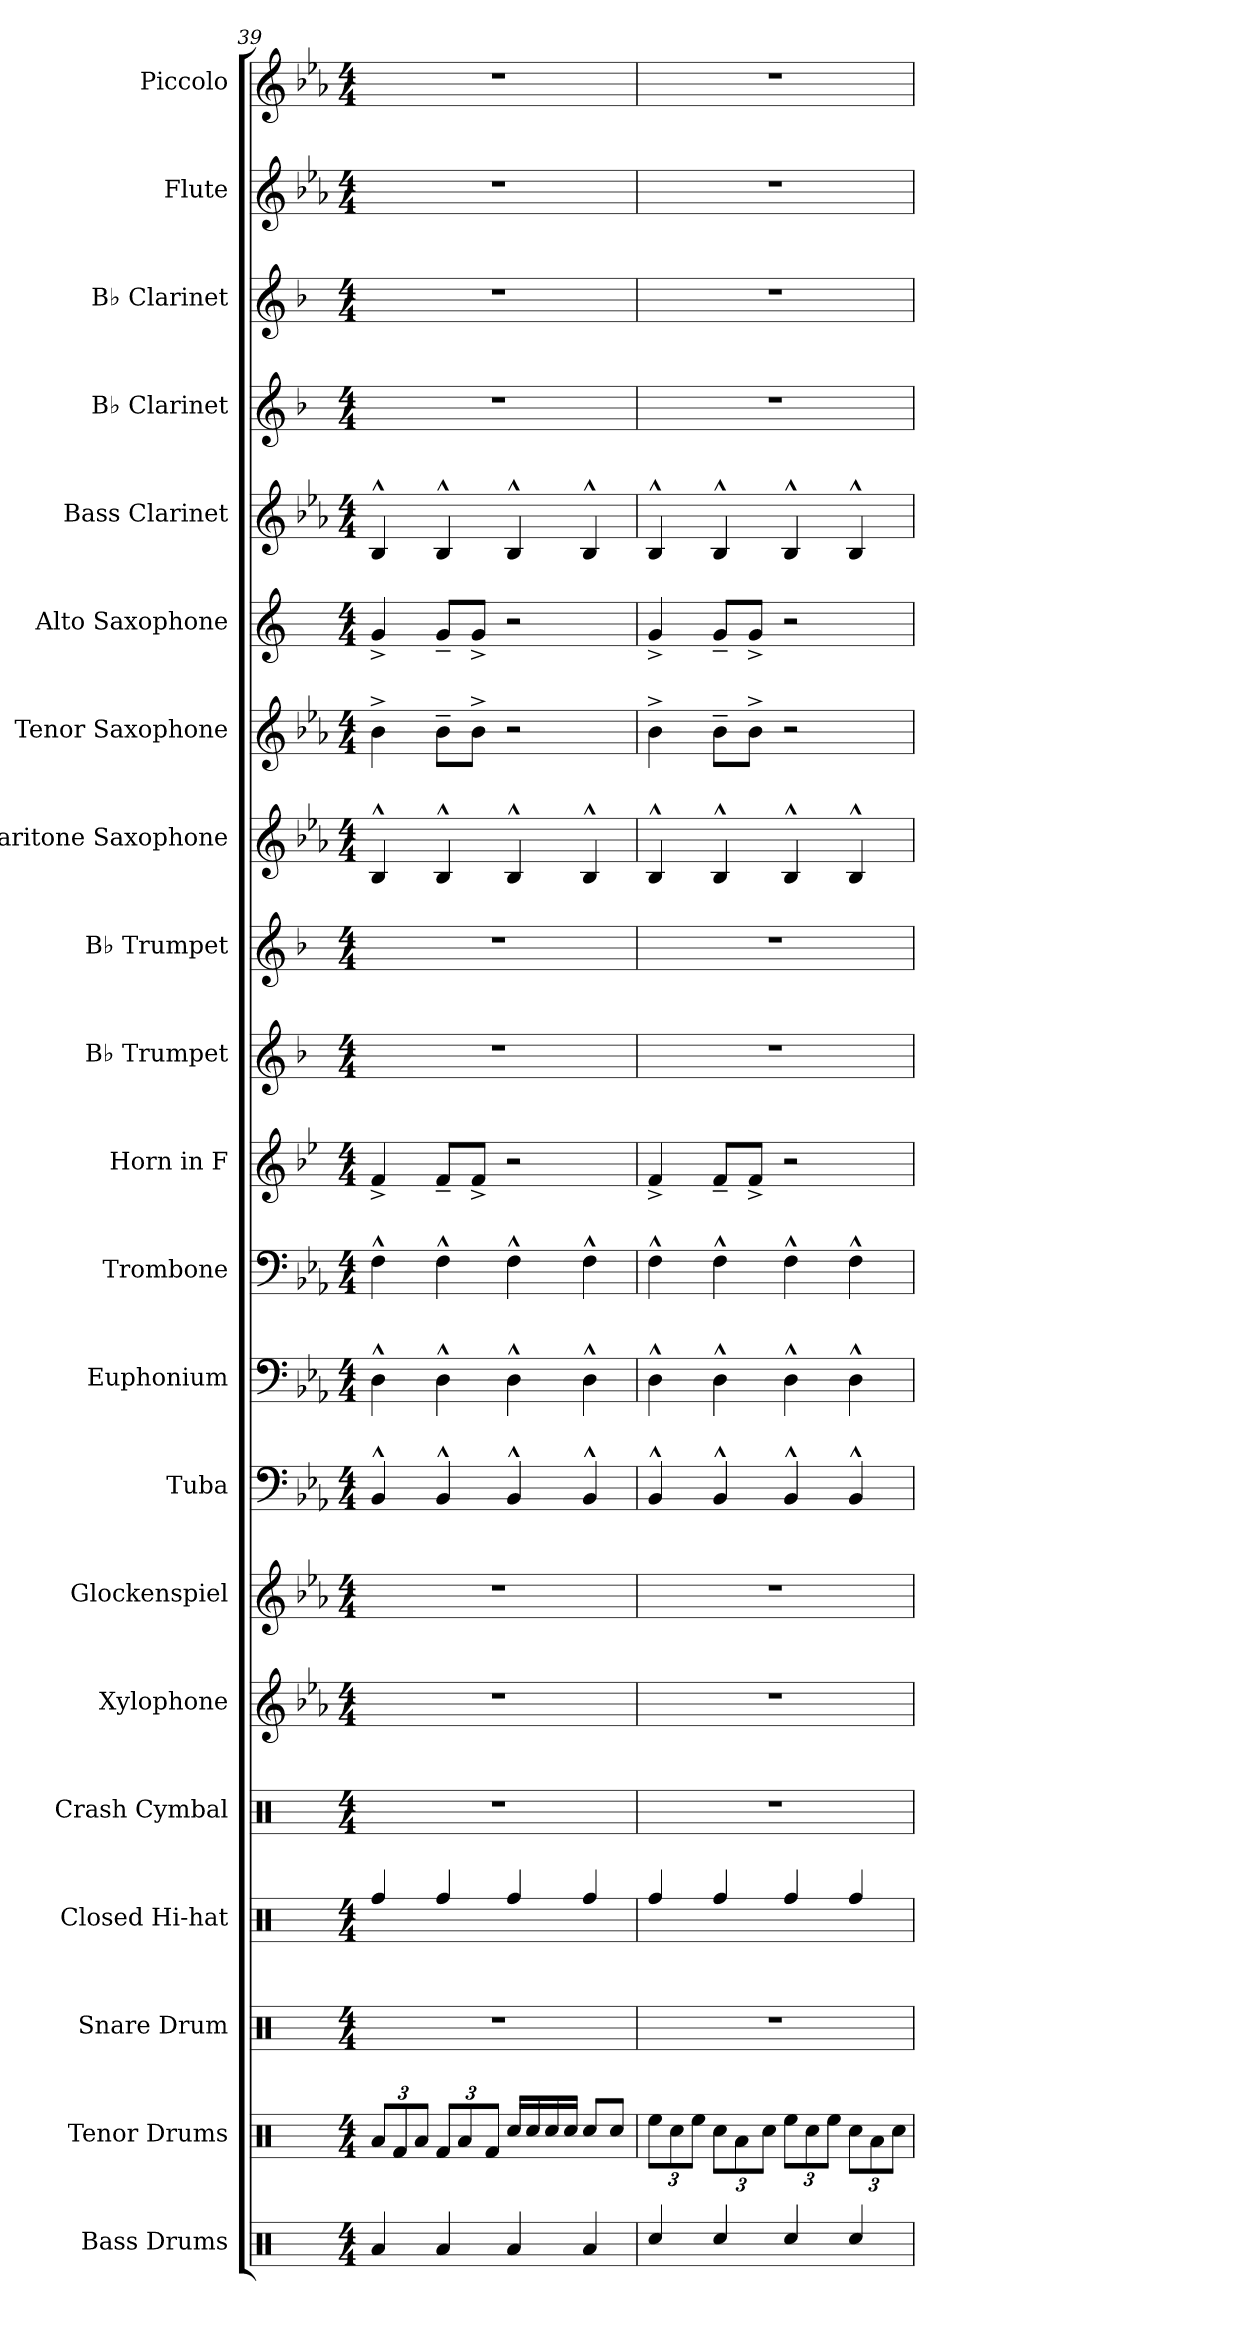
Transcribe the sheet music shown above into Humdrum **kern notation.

**kern	**kern	**kern	**kern	**kern	**kern	**kern	**kern	**kern	**kern	**kern	**kern	**kern	**kern	**kern	**kern	**kern	**kern	**kern	**kern	**kern
*part21	*part20	*part19	*part18	*part17	*part16	*part15	*part14	*part13	*part12	*part11	*part10	*part9	*part8	*part7	*part6	*part5	*part4	*part3	*part2	*part1
*staff21	*staff20	*staff19	*staff18	*staff17	*staff16	*staff15	*staff14	*staff13	*staff12	*staff11	*staff10	*staff9	*staff8	*staff7	*staff6	*staff5	*staff4	*staff3	*staff2	*staff1
*I"Bass Drums	*I"Tenor Drums	*I"Snare Drum	*I"Closed Hi-hat	*I"Crash Cymbal	*I"Xylophone	*I"Glockenspiel	*I"Tuba	*I"Euphonium	*I"Trombone	*I"Horn in F	*I"B♭ Trumpet	*I"B♭ Trumpet	*I"Baritone Saxophone	*I"Tenor Saxophone	*I"Alto Saxophone	*I"Bass Clarinet	*I"B♭ Clarinet	*I"B♭ Clarinet	*I"Flute	*I"Piccolo
*I'B.D.	*I'T.D.	*I'S.D.	*I'Hi-hat	*I'Cr. Cym.	*I'Xyl.	*I'Glk.	*I'Tba.	*I'Euph.	*I'Tbn.	*	*I'B♭ Tpt.	*I'B♭ Tpt.	*I'Bar. Sax.	*I'T. Sax.	*I'A. Sax.	*I'B. Cl.	*I'B♭ Cl.	*I'B♭ Cl.	*I'Fl.	*I'Picc.
!!LO:PB:g=z
*clefX	*clefX	*clefX	*clefX	*clefX	*clefG2	*clefG2	*clefF4	*clefF4	*clefF4	*clefG2	*clefG2	*clefG2	*clefG2	*clefG2	*clefG2	*clefG2	*clefG2	*clefG2	*clefG2	*clefG2
*	*	*	*	*	*ITrd-7c-12	*ITrd-14c-24	*	*	*	*ITrd4c7	*ITrd1c2	*ITrd1c2	*ITrd12c21	*ITrd8c14	*ITrd5c9	*ITrd8c14	*ITrd1c2	*ITrd1c2	*	*ITrd-7c-12
*k[]	*k[]	*k[]	*k[]	*k[]	*k[b-e-a-]	*k[b-e-a-]	*k[b-e-a-]	*k[b-e-a-]	*k[b-e-a-]	*k[b-e-a-]	*k[b-e-a-]	*k[b-e-a-]	*k[b-e-a-]	*k[b-e-a-]	*k[b-e-a-]	*k[b-e-a-]	*k[b-e-a-]	*k[b-e-a-]	*k[b-e-a-]	*k[b-e-a-]
*M4/4	*M4/4	*M4/4	*M4/4	*M4/4	*M4/4	*M4/4	*M4/4	*M4/4	*M4/4	*M4/4	*M4/4	*M4/4	*M4/4	*M4/4	*M4/4	*M4/4	*M4/4	*M4/4	*M4/4	*M4/4
*	*Xbrackettup	*	*	*	*	*	*	*	*	*	*	*	*	*	*	*	*	*	*	*
=39	=39	=39	=39	=39	=39	=39	=39	=39	=39	=39	=39	=39	=39	=39	=39	=39	=39	=39	=39	=39
4Ra/	12Ra/L	1r	4Rff/	1r	1r	1r	4BB-^^/	4D^^\	4F^^\	4B-^/	1r	1r	4BB-^^/	4B-^\	4B-^/	4BB-^^/	1r	1r	1r	1r
.	12Rf/	.	.	.	.	.	.	.	.	.	.	.	.	.	.	.	.	.	.	.
.	12Ra/J	.	.	.	.	.	.	.	.	.	.	.	.	.	.	.	.	.	.	.
4Ra/	12Rf/L	.	4Rff/	.	.	.	4BB-^^/	4D^^\	4F^^\	8B-~/L	.	.	4BB-^^/	8B-~\L	8B-~/L	4BB-^^/	.	.	.	.
.	12Ra/	.	.	.	.	.	.	.	.	.	.	.	.	.	.	.	.	.	.	.
.	.	.	.	.	.	.	.	.	.	8B-^/J	.	.	.	8B-^\J	8B-^/J	.	.	.	.	.
.	12Rf/J	.	.	.	.	.	.	.	.	.	.	.	.	.	.	.	.	.	.	.
4Ra/	16Rcc/LL	.	4Rff/	.	.	.	4BB-^^/	4D^^\	4F^^\	2r	.	.	4BB-^^/	2r	2r	4BB-^^/	.	.	.	.
.	16Rcc/	.	.	.	.	.	.	.	.	.	.	.	.	.	.	.	.	.	.	.
.	16Rcc/	.	.	.	.	.	.	.	.	.	.	.	.	.	.	.	.	.	.	.
.	16Rcc/JJ	.	.	.	.	.	.	.	.	.	.	.	.	.	.	.	.	.	.	.
4Ra/	8Rcc/L	.	4Rff/	.	.	.	4BB-^^/	4D^^\	4F^^\	.	.	.	4BB-^^/	.	.	4BB-^^/	.	.	.	.
.	8Rcc/J	.	.	.	.	.	.	.	.	.	.	.	.	.	.	.	.	.	.	.
=40	=40	=40	=40	=40	=40	=40	=40	=40	=40	=40	=40	=40	=40	=40	=40	=40	=40	=40	=40	=40
4Rcc/	12Ree\L	1r	4Rff/	1r	1r	1r	4BB-^^/	4D^^\	4F^^\	4B-^/	1r	1r	4BB-^^/	4B-^\	4B-^/	4BB-^^/	1r	1r	1r	1r
.	12Rcc\	.	.	.	.	.	.	.	.	.	.	.	.	.	.	.	.	.	.	.
.	12Ree\J	.	.	.	.	.	.	.	.	.	.	.	.	.	.	.	.	.	.	.
4Rcc/	12Rcc\L	.	4Rff/	.	.	.	4BB-^^/	4D^^\	4F^^\	8B-~/L	.	.	4BB-^^/	8B-~\L	8B-~/L	4BB-^^/	.	.	.	.
.	12Ra\	.	.	.	.	.	.	.	.	.	.	.	.	.	.	.	.	.	.	.
.	.	.	.	.	.	.	.	.	.	8B-^/J	.	.	.	8B-^\J	8B-^/J	.	.	.	.	.
.	12Rcc\J	.	.	.	.	.	.	.	.	.	.	.	.	.	.	.	.	.	.	.
4Rcc/	12Ree\L	.	4Rff/	.	.	.	4BB-^^/	4D^^\	4F^^\	2r	.	.	4BB-^^/	2r	2r	4BB-^^/	.	.	.	.
.	12Rcc\	.	.	.	.	.	.	.	.	.	.	.	.	.	.	.	.	.	.	.
.	12Ree\J	.	.	.	.	.	.	.	.	.	.	.	.	.	.	.	.	.	.	.
4Rcc/	12Rcc\L	.	4Rff/	.	.	.	4BB-^^/	4D^^\	4F^^\	.	.	.	4BB-^^/	.	.	4BB-^^/	.	.	.	.
.	12Ra\	.	.	.	.	.	.	.	.	.	.	.	.	.	.	.	.	.	.	.
.	12Rcc\J	.	.	.	.	.	.	.	.	.	.	.	.	.	.	.	.	.	.	.
=	=	=	=	=	=	=	=	=	=	=	=	=	=	=	=	=	=	=	=	=
*-	*-	*-	*-	*-	*-	*-	*-	*-	*-	*-	*-	*-	*-	*-	*-	*-	*-	*-	*-	*-
